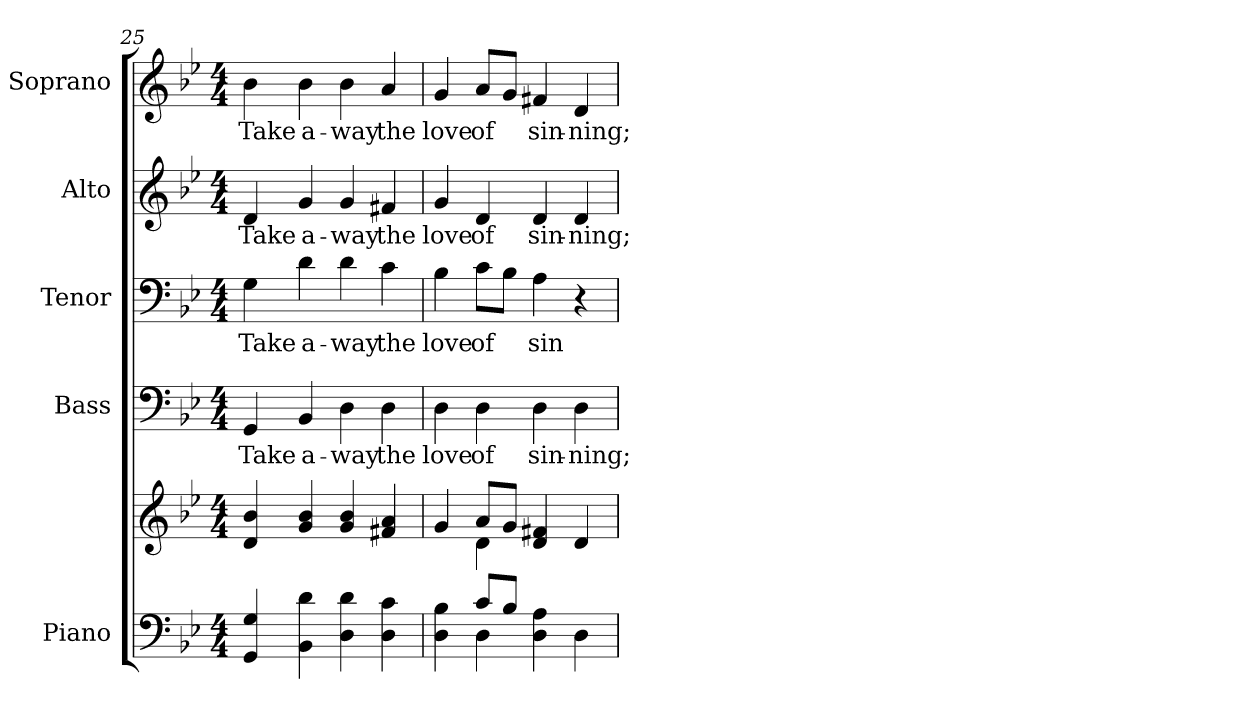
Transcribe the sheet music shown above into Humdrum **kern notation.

**kern	**kern	**kern	**text	**kern	**text	**kern	**text	**kern	**text
*part5	*part5	*part4	*part4	*part3	*part3	*part2	*part2	*part1	*part1
*staff6	*staff5	*staff4	*staff4	*staff3	*staff3	*staff2	*staff2	*staff1	*staff1
*I"Piano	*	*I"Bass	*	*I"Tenor	*	*I"Alto	*	*I"Soprano	*
*I'Pno.	*	*I'B.	*	*I'T.	*	*I'A.	*	*I'S.	*
!!LO:PB:g=z
*clefF4	*clefG2	*clefF4	*	*clefF4	*	*clefG2	*	*clefG2	*
*k[b-e-]	*k[b-e-]	*k[b-e-]	*	*k[b-e-]	*	*k[b-e-]	*	*k[b-e-]	*
*B-:	*B-:	*B-:	*	*B-:	*	*B-:	*	*B-:	*
*M4/4	*M4/4	*M4/4	*	*M4/4	*	*M4/4	*	*M4/4	*
=25	=25	=25	=25	=25	=25	=25	=25	=25	=25
!	!	!	!LO:LY:b:color=#000000	!	!	!	!	!	!
!	!	!	!	!	!LO:LY:b:color=#000000	!	!	!	!
!	!	!	!	!	!	!	!LO:LY:b:color=#000000	!	!
!	!	!	!	!	!	!	!	!	!LO:LY:b:color=#000000
4GGi/ 4Gi	4di/ 4b-i	4GGi/	Take	4Gi\	Take	4di/	Take	4b-i\	Take
!	!	!	!LO:LY:b:color=#000000	!	!	!	!	!	!
!	!	!	!	!	!LO:LY:b:color=#000000	!	!	!	!
!	!	!	!	!	!	!	!LO:LY:b:color=#000000	!	!
!	!	!	!	!	!	!	!	!	!LO:LY:b:color=#000000
4BB-i\ 4di	4gi/ 4b-i	4BB-i/	a-	4di\	a-	4gi/	a-	4b-i\	a-
!	!	!	!LO:LY:b:color=#000000	!	!	!	!	!	!
!	!	!	!	!	!LO:LY:b:color=#000000	!	!	!	!
!	!	!	!	!	!	!	!LO:LY:b:color=#000000	!	!
!	!	!	!	!	!	!	!	!	!LO:LY:b:color=#000000
4Di\ 4di	4gi/ 4b-i	4Di\	-way	4di\	-way	4gi/	-way	4b-i\	-way
!	!	!	!LO:LY:b:color=#000000	!	!	!	!	!	!
!	!	!	!	!	!LO:LY:b:color=#000000	!	!	!	!
!	!	!	!	!	!	!	!LO:LY:b:color=#000000	!	!
!	!	!	!	!	!	!	!	!	!LO:LY:b:color=#000000
4Di\ 4ci	4f#Xi/ 4ai	4Di\	the	4ci\	the	4f#Xi/	the	4ai/	the
=26	=26	=26	=26	=26	=26	=26	=26	=26	=26
*^	*^	*	*	*	*	*	*	*	*
!	!	!	!	!	!LO:LY:b:color=#000000	!	!	!	!	!	!
!	!	!	!	!	!	!	!LO:LY:b:color=#000000	!	!	!	!
!	!	!	!	!	!	!	!	!	!LO:LY:b:color=#000000	!	!
!	!	!	!	!	!	!	!	!	!	!	!LO:LY:b:color=#000000
4Di\ 4B-i	4ryy	4gi/	4ryy	4Di\	love	4B-i\	love	4gi/	love	4gi/	love
!	!	!	!	!	!LO:LY:b:color=#000000	!	!	!	!	!	!
!	!	!	!	!	!	!	!LO:LY:b:color=#000000	!	!	!	!
!	!	!	!	!	!	!	!	!	!LO:LY:b:color=#000000	!	!
!	!	!	!	!	!	!	!	!	!	!	!LO:LY:b:color=#000000
8ci/L	4Di\	8ai/L	4di\	4Di\	of	8ci\L	of	4di/	of	8ai/L	of
8B-i/J	.	8gi/J	.	.	.	8B-i\J	.	.	.	8gi/J	.
!	!	!	!	!	!LO:LY:b:color=#000000	!	!	!	!	!	!
!	!	!	!	!	!	!	!LO:LY:b:color=#000000	!	!	!	!
!	!	!	!	!	!	!	!	!	!LO:LY:b:color=#000000	!	!
!	!	!	!	!	!	!	!	!	!	!	!LO:LY:b:color=#000000
4Di\ 4Ai	2ryy	4di/ 4f#Xi	2ryy	4Di\	sin-	4Ai\	sin-	4di/	sin-	4f#Xi/	sin-
!	!	!	!	!	!LO:LY:b:color=#000000	!	!	!	!	!	!
!	!	!	!	!	!	!	!LO:LY:b:color=#000000	!	!	!	!
!	!	!	!	!	!	!	!	!	!LO:LY:b:color=#000000	!	!
!	!	!	!	!	!	!	!	!	!	!	!LO:LY:b:color=#000000
4Di\	.	4di/	.	4Di\	-ning;	4r	-ning;	4di/	-ning;	4di/	-ning;
*v	*v	*	*	*	*	*	*	*	*	*	*
*	*v	*v	*	*	*	*	*	*	*	*
=	=	=	=	=	=	=	=	=	=
*-	*-	*-	*-	*-	*-	*-	*-	*-	*-
